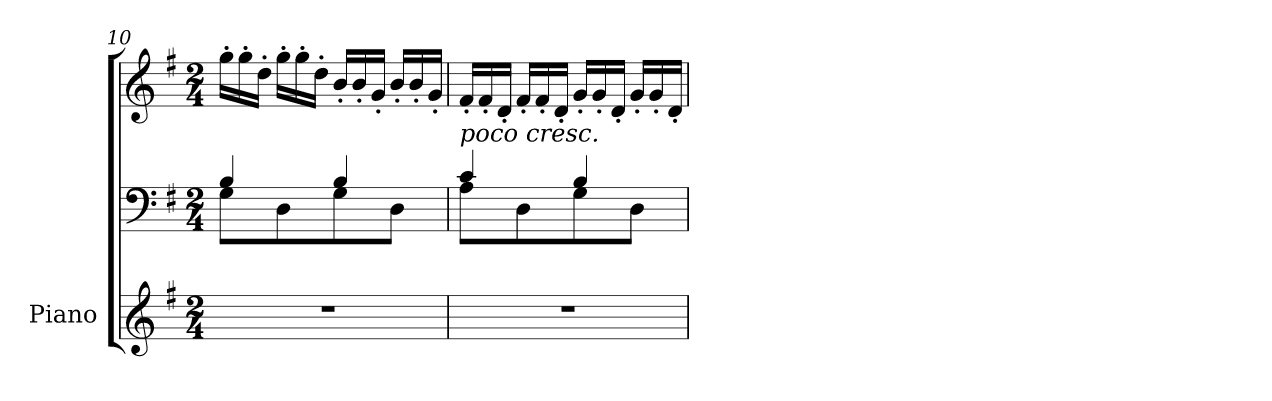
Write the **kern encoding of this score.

**kern	**kern	**kern
*part1	*part1	*part1
*staff3	*staff2	*staff1
*I"Piano	*	*
*I'Pno	*	*
*clefG2	*clefF4	*clefG2
*k[f#]	*k[f#]	*k[f#]
*M2/4	*M2/4	*M2/4
=10	=10	=10
*	*^	*
*	*	*	*Xtuplet
2r	4B/	8G\L	24gg'\LL
.	.	.	24gg'\
.	.	.	24dd'\JJ
.	.	8D\	24gg'\LL
.	.	.	24gg'\
.	.	.	24dd'\JJ
.	4B/	8G\	24b'/LL
.	.	.	24b'/
.	.	.	24g'/JJ
.	.	8D\J	24b'/LL
.	.	.	24b'/
.	.	.	24g'/JJ
!!LO:LB:g=z
=11	=11	=11	=11
!	!	!	!LO:TX:b:i:t=poco cresc.
2r	4c/	8A\L	24f#'/LL
.	.	.	24f#'/
.	.	.	24d'/JJ
.	.	8D\	24f#'/LL
.	.	.	24f#'/
.	.	.	24d'/JJ
.	4B/	8G\	24g'/LL
.	.	.	24g'/
.	.	.	24d'/JJ
.	.	8D\J	24g'/LL
.	.	.	24g'/
.	.	.	24d'/JJ
*	*v	*v	*
=	=	=
*-	*-	*-
